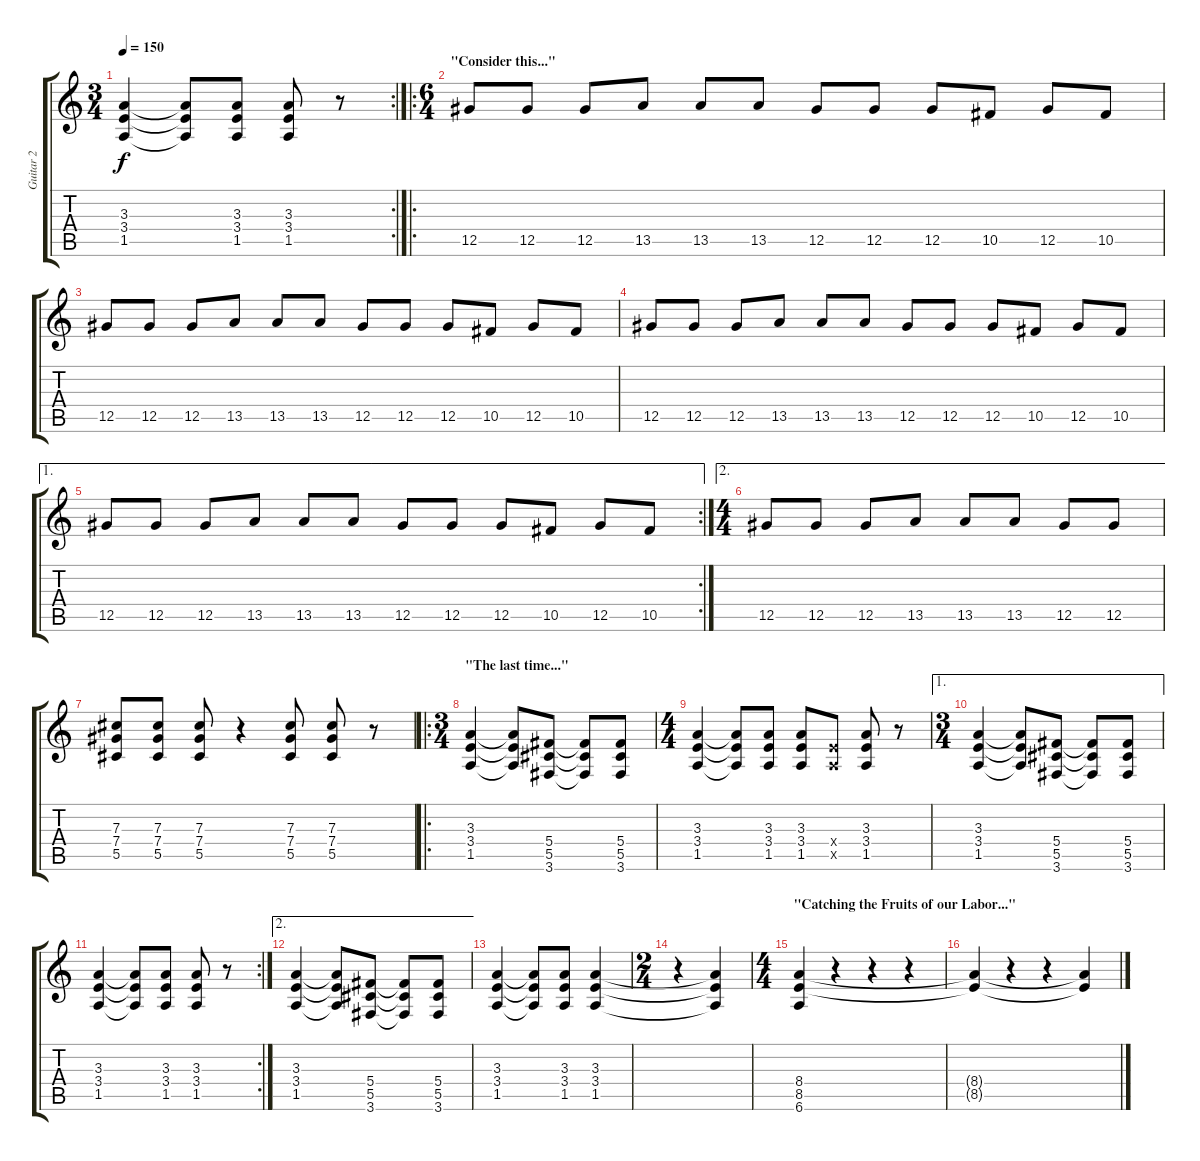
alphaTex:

\track ("Guitar 2" "Guitar 2") {instrument distortionguitar}
\staff {score tabs}
\tuning (Eb4 Bb3 Gb3 Db3 Ab2 Eb2) {hide}
\rc 2
\ts (3 4)
\tempo 150
\clef g2
\ks c
(3.3 3.4 1.5).4{dy f} (3.3{t} 3.4{t} 1.5{t}).8 (3.3 3.4 1.5).8 (3.3 3.4 1.5).8 r.8 |
\ro
\ts (6 4)
\section ("" "\"Consider this...\"")
12.5.8{volume 10 balance 4 instrument electricguitarmuted} 12.5.8 12.5.8 13.5.8 13.5.8 13.5.8 12.5.8 12.5.8 12.5.8 10.5.8 12.5.8 10.5.8 |
12.5.8{volume 10 balance 4 instrument electricguitarmuted} 12.5.8 12.5.8 13.5.8 13.5.8 13.5.8 12.5.8 12.5.8 12.5.8 10.5.8 12.5.8 10.5.8 |
12.5.8{volume 10 balance 4 instrument electricguitarmuted} 12.5.8 12.5.8 13.5.8 13.5.8 13.5.8 12.5.8 12.5.8 12.5.8 10.5.8 12.5.8 10.5.8 |
\ae 1
\rc 2
12.5.8{volume 10 balance 4 instrument electricguitarmuted} 12.5.8 12.5.8 13.5.8 13.5.8 13.5.8 12.5.8 12.5.8 12.5.8 10.5.8 12.5.8 10.5.8 |
\ae 2
\ts (4 4)
12.5.8{volume 10 balance 4 instrument electricguitarmuted} 12.5.8 12.5.8 13.5.8 13.5.8 13.5.8 12.5.8 12.5.8 |
(7.3 7.4 5.5).8{volume 13 balance 7 instrument distortionguitar} (7.3 7.4 5.5).8 (7.3 7.4 5.5).8 r.4 (7.3 7.4 5.5).8 (7.3 7.4 5.5).8 r.8 |
\ro
\ts (3 4)
\section ("" "\"The last time...\"")
(3.3 3.4 1.5).4 (3.3{t} 3.4{t} 1.5{t}).8 (5.4 5.5 3.6).8 (5.4{t} 5.5{t} 3.6{t}).8 (5.4 5.5 3.6).8 |
\ts (4 4)
(3.3 3.4 1.5).4 (3.3{t} 3.4{t} 1.5{t}).8 (3.3 3.4 1.5).8 (3.3 3.4 1.5).8 (3.4{x} 1.5{x}).8 (3.3 3.4 1.5).8 r.8 |
\ae 1
\ts (3 4)
(3.3 3.4 1.5).4 (3.3{t} 3.4{t} 1.5{t}).8 (5.4 5.5 3.6).8 (5.4{t} 5.5{t} 3.6{t}).8 (5.4 5.5 3.6).8 |
\rc 2
(3.3 3.4 1.5).4 (3.3{t} 3.4{t} 1.5{t}).8 (3.3 3.4 1.5).8 (3.3 3.4 1.5).8 r.8 |
\ae 2
(3.3 3.4 1.5).4 (3.3{t} 3.4{t} 1.5{t}).8 (5.4 5.5 3.6).8 (5.4{t} 5.5{t} 3.6{t}).8 (5.4 5.5 3.6).8 |
(3.3 3.4 1.5).4 (3.3{t} 3.4{t} 1.5{t}).8 (3.3 3.4 1.5).8 (3.3 3.4 1.5).4 |
\ts (2 4)
r.4 (3.3{t} 3.4{t} 1.5{t}).4 |
\ts (4 4)
\section ("" "\"Catching the Fruits of our Labor...\"")
(8.4 8.5 6.6).4 r.4 r.4 r.4 |
(8.4{t} 8.5{t}).4 r.4 r.4 (8.4{t} 8.5{t}).4
